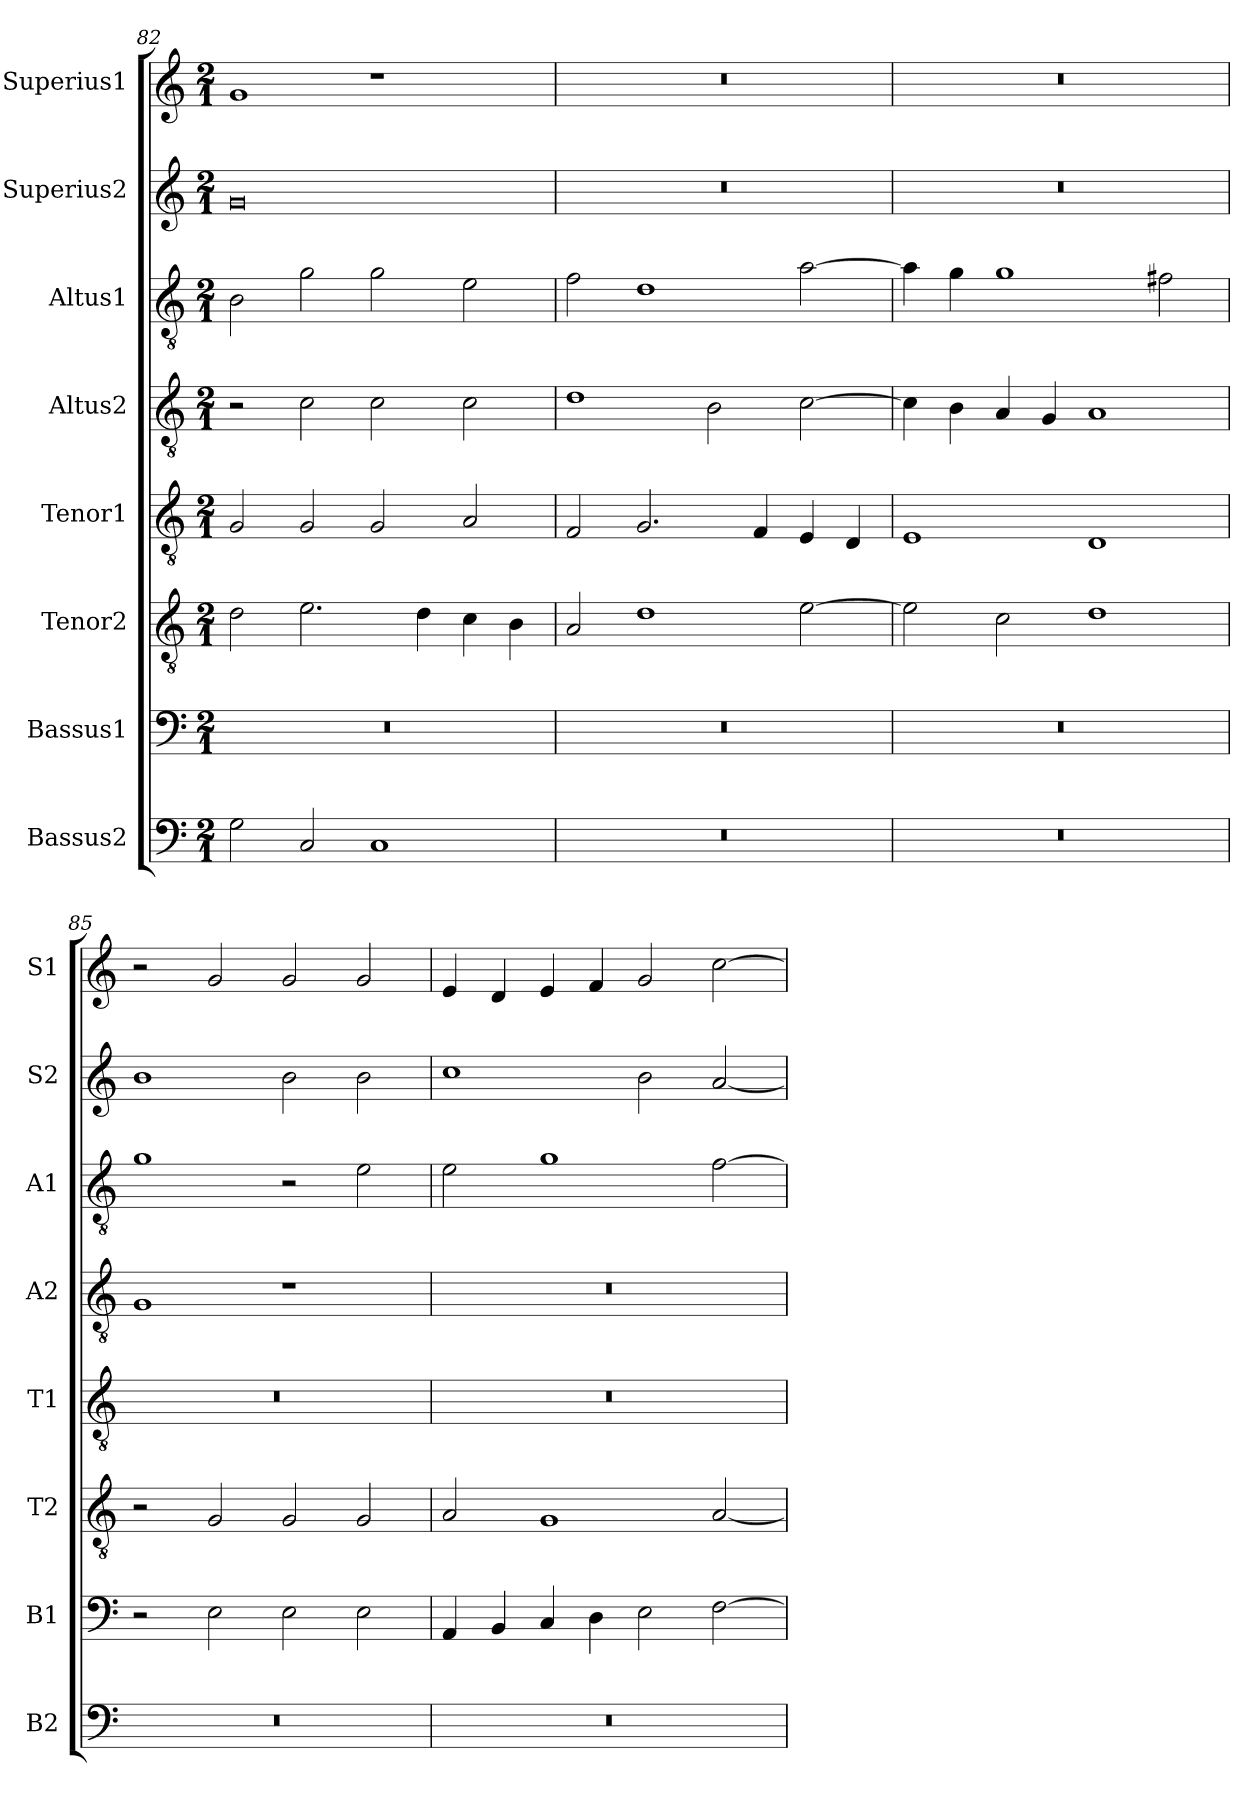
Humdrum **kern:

**kern	**kern	**kern	**kern	**kern	**kern	**kern	**kern
*part8	*part7	*part6	*part5	*part4	*part3	*part2	*part1
*staff8	*staff7	*staff6	*staff5	*staff4	*staff3	*staff2	*staff1
*I"Bassus2	*I"Bassus1	*I"Tenor2	*I"Tenor1	*I"Altus2	*I"Altus1	*I"Superius2	*I"Superius1
*I'B2	*I'B1	*I'T2	*I'T1	*I'A2	*I'A1	*I'S2	*I'S1
*clefF4	*clefF4	*clefGv2	*clefGv2	*clefGv2	*clefGv2	*clefG2	*clefG2
*k[]	*k[]	*k[]	*k[]	*k[]	*k[]	*k[]	*k[]
*M2/1	*M2/1	*M2/1	*M2/1	*M2/1	*M2/1	*M2/1	*M2/1
=82	=82	=82	=82	=82	=82	=82	=82
2G	0r	2d	2G	2r	2B	0g	1g
2C	.	2.e	2G	2c	2g	.	.
1C	.	.	2G	2c	2g	.	1r
.	.	4d	.	.	.	.	.
.	.	4c	2A	2c	2e	.	.
.	.	4B	.	.	.	.	.
=83	=83	=83	=83	=83	=83	=83	=83
0r	0r	2A	2F	1d	2f	0r	0r
.	.	1d	2.G	.	1d	.	.
.	.	.	.	2B	.	.	.
.	.	.	4F	.	.	.	.
.	.	[2e	4E	[2c	[2a	.	.
.	.	.	4D	.	.	.	.
=84	=84	=84	=84	=84	=84	=84	=84
0r	0r	2e]	1E	4c]	4a]	0r	0r
.	.	.	.	4B	4g	.	.
.	.	2c	.	4A	1g	.	.
.	.	.	.	4G	.	.	.
.	.	1d	1D	1A	.	.	.
.	.	.	.	.	2f#X	.	.
=85	=85	=85	=85	=85	=85	=85	=85
0r	2r	2r	0r	1G	1g	1b	2r
.	2E	2G	.	.	.	.	2g
.	2E	2G	.	1r	2r	2b	2g
.	2E	2G	.	.	2e	2b	2g
=86	=86	=86	=86	=86	=86	=86	=86
0r	4AA	2A	0r	0r	2e	1cc	4e
.	4BB	.	.	.	.	.	4d
.	4C	1G	.	.	1g	.	4e
.	4D	.	.	.	.	.	4f
.	2E	.	.	.	.	2b	2g
.	[2F	[2A	.	.	[2f	[2a	[2cc
=	=	=	=	=	=	=	=
*-	*-	*-	*-	*-	*-	*-	*-
